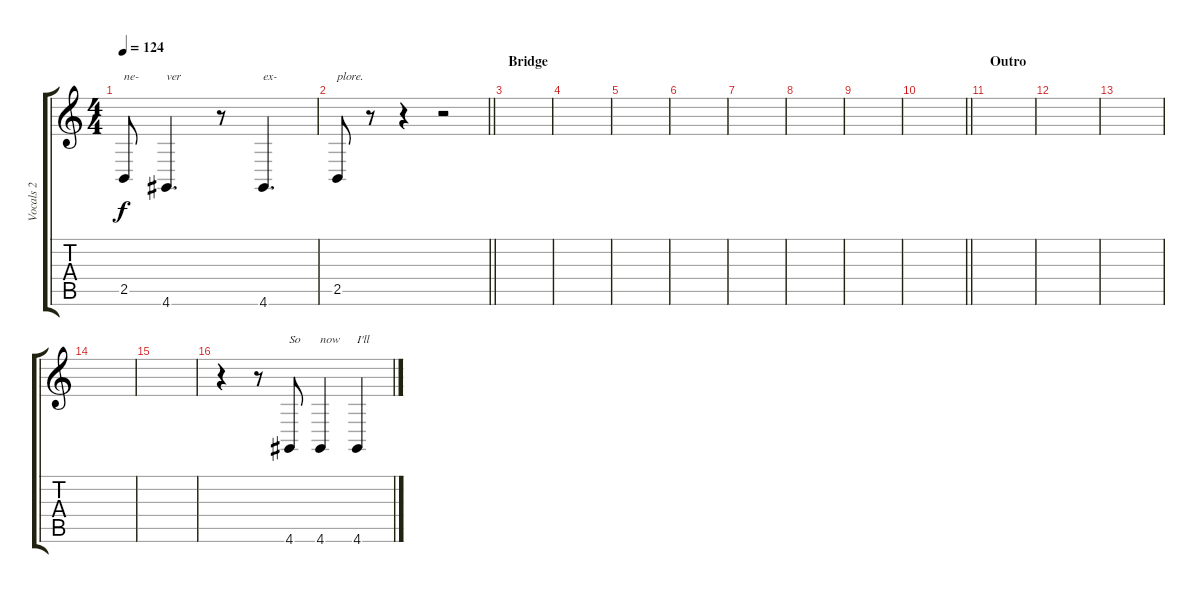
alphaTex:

\track ("Vocals 2" "Vocals 2") {instrument altosax}
\staff {score tabs}
\tuning (E4 B3 G3 D3 A2 E2) {hide}
\ts (4 4)
\tempo 124
\clef g2
\ks c
2.5.8{txt "ne-" dy f} 4.6.4{d txt "ver"} r.8 4.6.4{d txt "ex-"} |
\barLineRight lightlight
2.5.8{txt "plore."} r.8 r.4 r.2 |
\section ("" "Bridge")
|
|
|
|
|
|
|
\barLineRight lightlight
|
\section ("" "Outro")
|
|
|
|
|
r.4 r.8 4.6.8{txt "So"} 4.6.4{txt "now"} 4.6.4{txt "I'll"}
